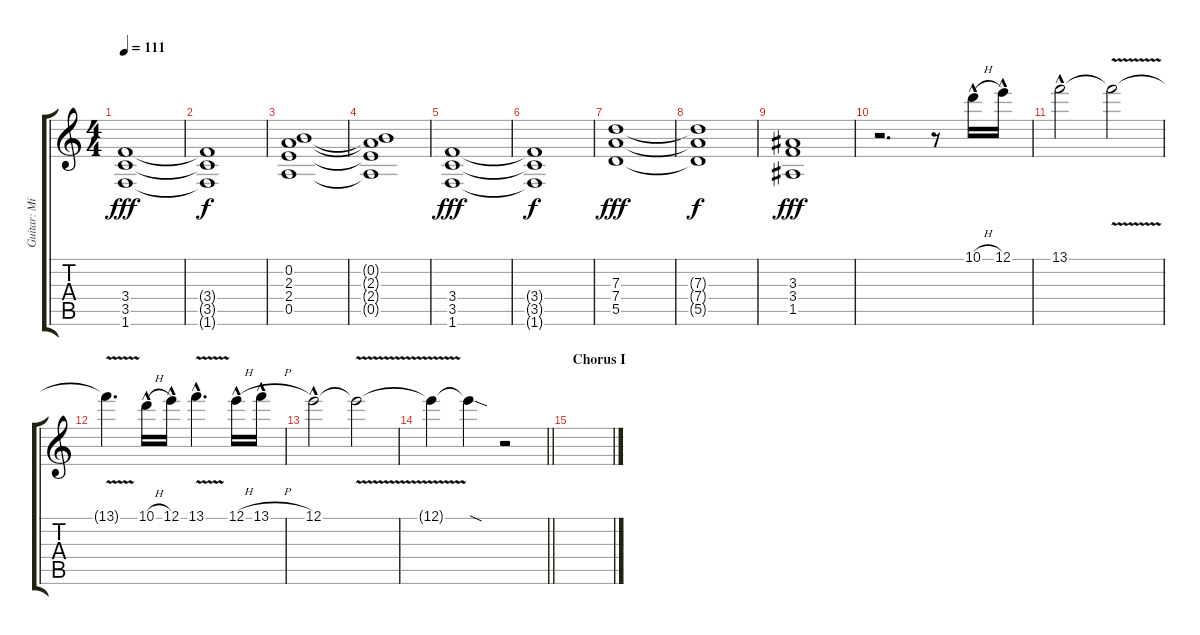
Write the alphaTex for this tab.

\track ("Guitar: Michael" "Guitar: Mi") {instrument overdrivenguitar}
\staff {score tabs}
\tuning (E4 B3 G3 D3 A2 E2) {hide}
\ts (4 4)
\tempo 111
\clef g2
\ks c
(3.4 3.5 1.6).1{dy fff} |
(3.4{t} 3.5{t} 1.6{t}).1{dy f} |
(0.2 2.3 2.4 0.5).1 |
(0.2{t} 2.3{t} 2.4{t} 0.5{t}).1 |
(3.4 3.5 1.6).1{dy fff} |
(3.4{t} 3.5{t} 1.6{t}).1{dy f} |
(7.3 7.4 5.5).1{dy fff} |
(7.3{t} 7.4{t} 5.5{t}).1{dy f} |
(3.3 3.4 1.5).1{dy fff} |
r.2{d} r.8 10.1{h hac}.16 12.1{hac}.16 |
13.1{hac}.2 13.1{v t}.2 |
13.1{t}.4{d} 10.1{h hac}.16 12.1{hac}.16 13.1{v hac}.4{d} 12.1{h hac}.16 13.1{h hac}.16 |
12.1{hac}.2 12.1{v t}.2 |
\barLineRight lightlight
12.1{t}.4 12.1{sod t}.4 r.2 |
\section ("" "Chorus I")
